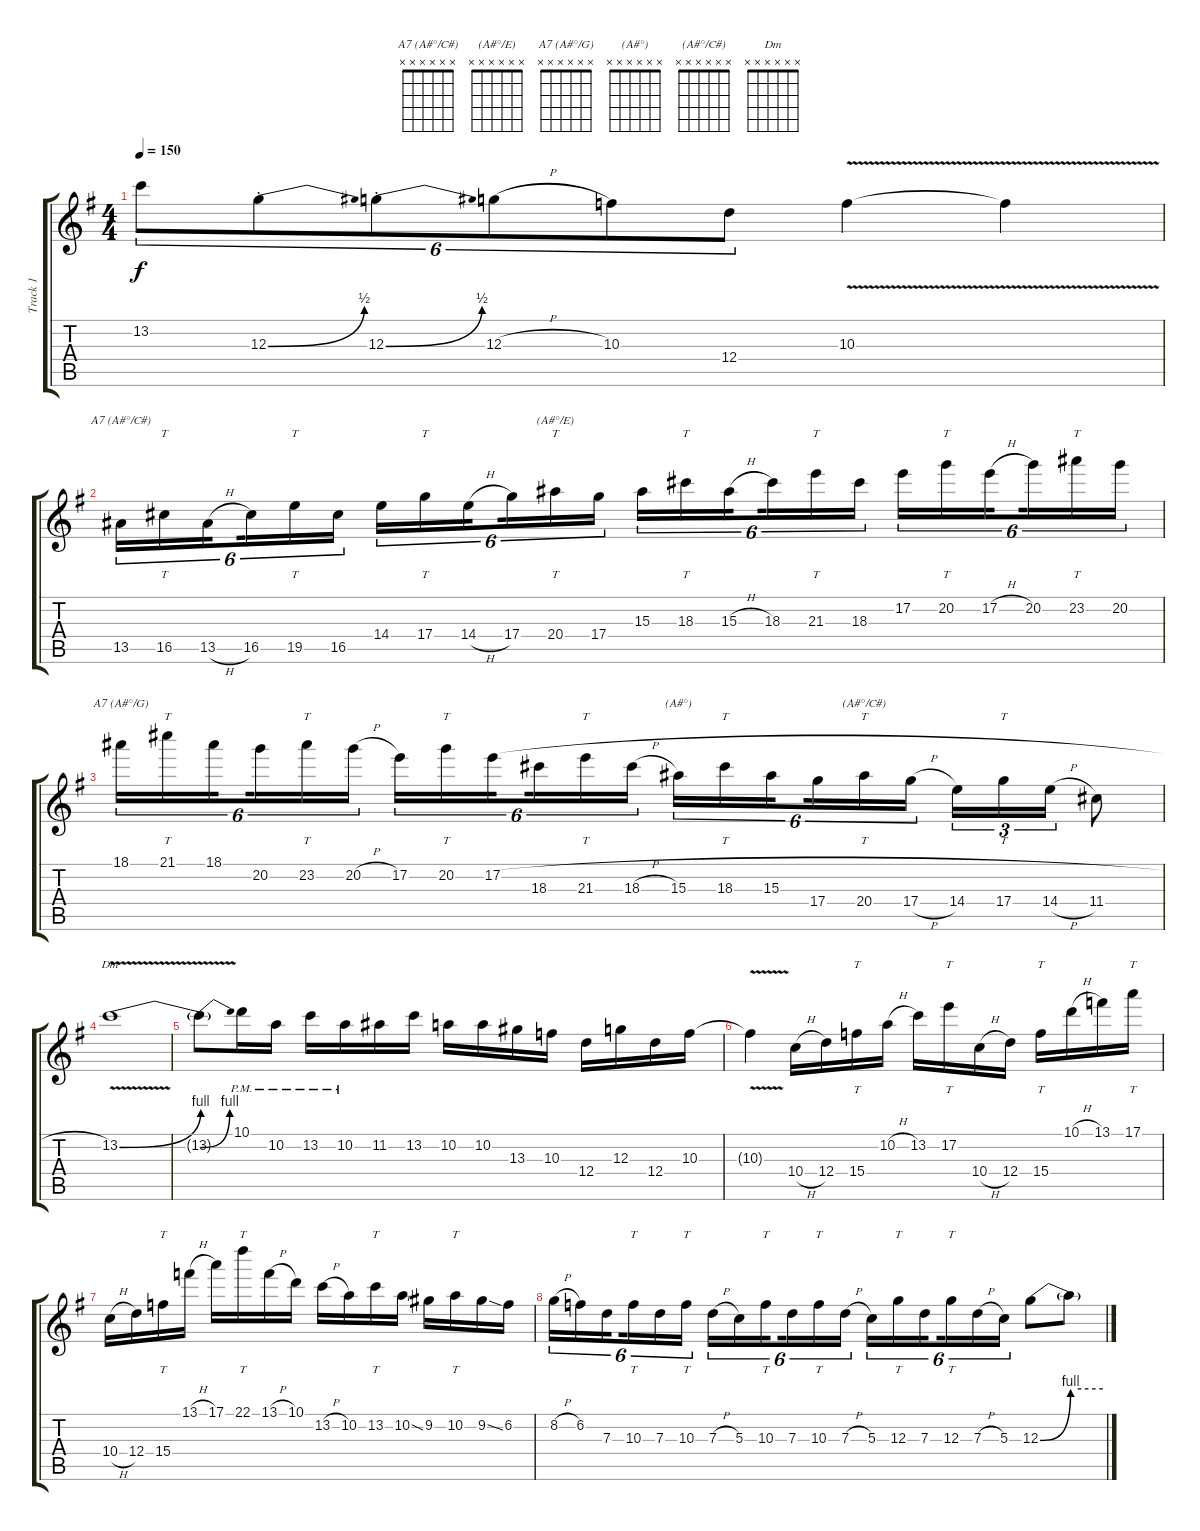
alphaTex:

\track ("Track 1" "Track 1") {instrument distortionguitar}
\staff {score tabs}
\tuning (E4 B3 G3 D3 A2 E2) {hide}
\chord ("A7 (A#°/C#)" x x x x x x)
\chord ("(A#°/E)" x x x x x x)
\chord ("A7 (A#°/G)" x x x x x x)
\chord ("(A#°)" x x x x x x)
\chord ("(A#°/C#)" x x x x x x)
\chord ("Dm" x x x x x x)
\ts (4 4)
\tempo 150
\clef g2
\ks g
13.2.8{tu (6 4) dy f} 12.3{be (bend 0 0 60 2) st}.8{tu (6 4)} 12.3{be (bend 0 0 60 2) st}.8{tu (6 4)} 12.3{h}.8{tu (6 4)} 10.3.8{tu (6 4)} 12.4.8{tu (6 4)} 10.3{v}.4 10.3{t}.4 |
13.5.16{tu (6 4) ch "A7 (A#°/C#)"} 16.5.16{tt tu (6 4)} 13.5{h}.16{tu (6 4) beam splitsecondary} 16.5.16{tu (6 4)} 19.5.16{tt tu (6 4)} 16.5.16{tu (6 4)} 14.4.16{tu (6 4)} 17.4.16{tt tu (6 4)} 14.4{h}.16{tu (6 4) beam splitsecondary} 17.4.16{tu (6 4)} 20.4.16{tt tu (6 4) ch "(A#°/E)"} 17.4.16{tu (6 4)} 15.3.16{tu (6 4)} 18.3.16{tt tu (6 4)} 15.3{h}.16{tu (6 4) beam splitsecondary} 18.3.16{tu (6 4)} 21.3.16{tt tu (6 4)} 18.3.16{tu (6 4)} 17.2.16{tu (6 4)} 20.2.16{tt tu (6 4)} 17.2{h}.16{tu (6 4) beam splitsecondary} 20.2.16{tu (6 4)} 23.2.16{tt tu (6 4)} 20.2.16{tu (6 4)} |
18.1.16{tu (6 4) ch "A7 (A#°/G)"} 21.1.16{tt tu (6 4)} 18.1.16{tu (6 4) beam splitsecondary} 20.2.16{tu (6 4)} 23.2.16{tt tu (6 4)} 20.2{h}.16{tu (6 4)} 17.2.16{tu (6 4)} 20.2.16{tt tu (6 4)} 17.2{h}.16{tu (6 4) beam splitsecondary} 18.3.16{tu (6 4)} 21.3.16{tt tu (6 4)} 18.3{h}.16{tu (6 4)} 15.3.16{tu (6 4) ch "(A#°)"} 18.3.16{tt tu (6 4)} 15.3.16{tu (6 4) beam splitsecondary} 17.4.16{tu (6 4)} 20.4.16{tt tu (6 4) ch "(A#°/C#)"} 17.4{h}.16{tu (6 4)} 14.4.16{tu (3 2)} 17.4.16{tt tu (3 2)} 14.4{h}.16{tu (3 2)} 11.4.8 |
13.2{be (bend 0 0 60 4) v}.1{ch "Dm"} |
13.2{be (bend 0 0 60 4) t}.8 10.1{pm}.16 10.2{pm}.16 13.2{pm}.16 10.2{pm}.16 11.2.16 13.2.16 10.2.16 10.2.16 13.3.16 10.3.16 12.4.16 12.3.16 12.4.16 10.3.16 |
10.3{v t}.4 10.4{h}.16 12.4.16 15.4.16{tt} 10.2{h}.16 13.2.16 17.2.16{tt} 10.4{h}.16 12.4.16 15.4.16{tt} 10.1{h}.16 13.1.16 17.1.16{tt} |
10.4{h}.16 12.4.16 15.4.16{tt} 13.1{h}.16 17.1.16 22.1.16{tt} 13.1{h}.16 10.1.16 13.2{h}.16 10.2.16 13.2.16{tt} 10.2{ss}.16 9.2.16 10.2.16{tt} 9.2{ss}.16 6.2.16 |
8.2{h}.16{tu (6 4)} 6.2.16{tu (6 4)} 7.3.16{tu (6 4) beam splitsecondary} 10.3.16{tt tu (6 4)} 7.3.16{tu (6 4)} 10.3.16{tt tu (6 4)} 7.3{h}.16{tu (6 4)} 5.3.16{tu (6 4)} 10.3.16{tt tu (6 4) beam splitsecondary} 7.3.16{tu (6 4)} 10.3.16{tt tu (6 4)} 7.3{h}.16{tu (6 4)} 5.3.16{tu (6 4)} 12.3.16{tt tu (6 4)} 7.3.16{tu (6 4) beam splitsecondary} 12.3.16{tt tu (6 4)} 7.3{h}.16{tu (6 4)} 5.3.16{tu (6 4)} 12.3{be (bend 0 0 60 4)}.8 12.3{be (hold 0 4 60 4) t}.8
